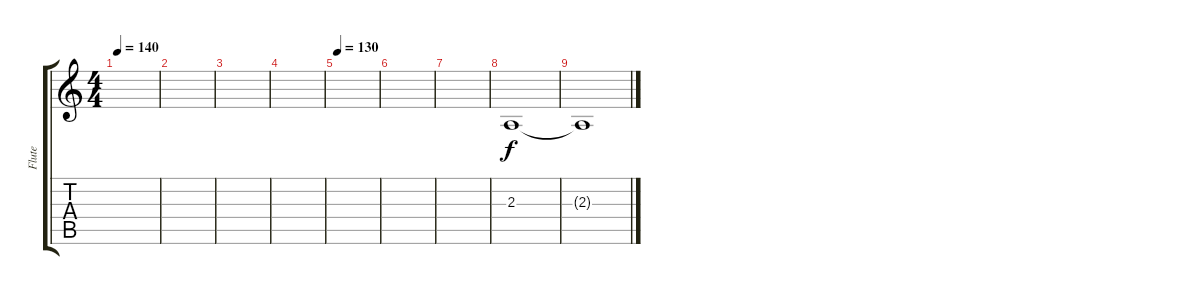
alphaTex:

\track ("Flute" "Flute") {instrument flute}
\staff {score tabs}
\tuning (E4 B3 G3 D3 A2 E2) {hide}
\ts (4 4)
\tempo 140
\clef g2
\ks c
|
|
|
|
\tempo 130
|
|
|
2.3.1 |
2.3{t}.1
